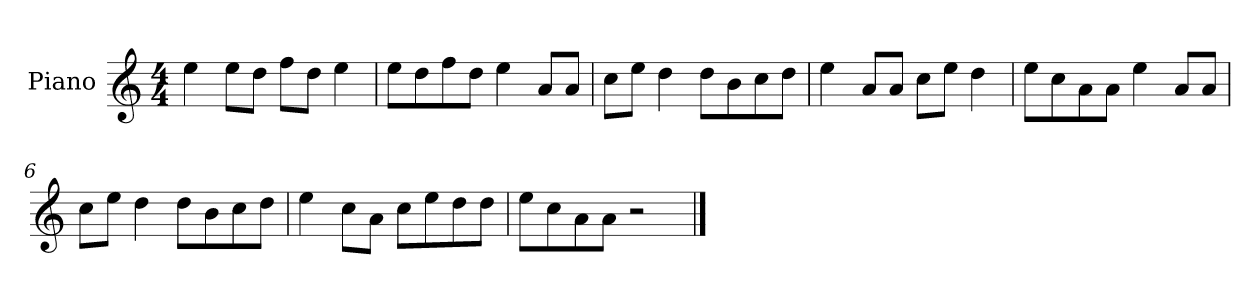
**kern
*part1
*staff1
*I"Piano
*I'P-no
*clefG2
*k[]
*M4/4
*MM90
=1
4ee\
8ee\L
8dd\J
8ff\L
8dd\J
4ee\
=2
8ee\L
8dd\
8ff\
8dd\J
4ee\
8a/L
8a/J
=3
8cc\L
8ee\J
4dd\
8dd\L
8b\
8cc\
8dd\J
=4
4ee\
8a/L
8a/J
8cc\L
8ee\J
4dd\
=5
8ee\L
8cc\
8a\
8a\J
4ee\
8a/L
8a/J
=6
8cc\L
8ee\J
4dd\
8dd\L
8b\
8cc\
8dd\J
!!LO:LB:g=z
=7
4ee\
8cc\L
8a\J
8cc\L
8ee\
8dd\
8dd\J
=8
8ee\L
8cc\
8a\
8a\J
2r
==
*-
